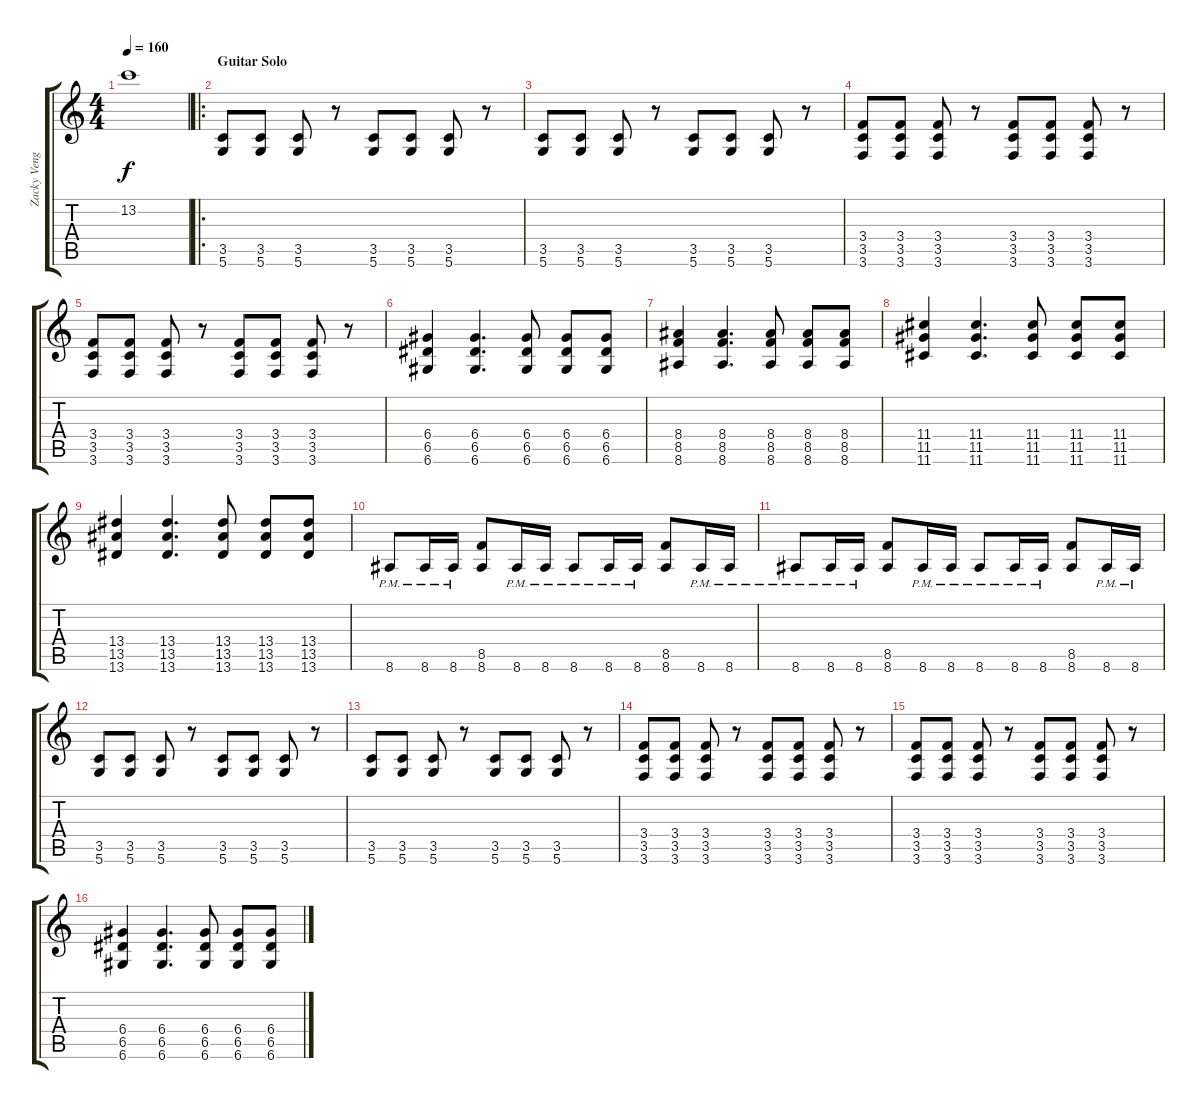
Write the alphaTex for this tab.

\track ("Zacky Vengeance" "Zacky Veng") {instrument overdrivenguitar}
\staff {score tabs}
\tuning (E4 B3 G3 D3 A2 D2) {hide}
\ts (4 4)
\tempo 160
\clef g2
\ks c
13.2{t}.1{dy f} |
\ro
\section ("" "Guitar Solo")
(3.5 5.6).8 (3.5 5.6).8 (3.5 5.6).8 r.8 (3.5 5.6).8 (3.5 5.6).8 (3.5 5.6).8 r.8 |
(3.5 5.6).8 (3.5 5.6).8 (3.5 5.6).8 r.8 (3.5 5.6).8 (3.5 5.6).8 (3.5 5.6).8 r.8 |
(3.4 3.5 3.6).8 (3.4 3.5 3.6).8 (3.4 3.5 3.6).8 r.8 (3.4 3.5 3.6).8 (3.4 3.5 3.6).8 (3.4 3.5 3.6).8 r.8 |
(3.4 3.5 3.6).8 (3.4 3.5 3.6).8 (3.4 3.5 3.6).8 r.8 (3.4 3.5 3.6).8 (3.4 3.5 3.6).8 (3.4 3.5 3.6).8 r.8 |
(6.4 6.5 6.6).4 (6.4 6.5 6.6).4{d} (6.4 6.5 6.6).8 (6.4 6.5 6.6).8 (6.4 6.5 6.6).8 |
(8.4 8.5 8.6).4 (8.4 8.5 8.6).4{d} (8.4 8.5 8.6).8 (8.4 8.5 8.6).8 (8.4 8.5 8.6).8 |
(11.4 11.5 11.6).4 (11.4 11.5 11.6).4{d} (11.4 11.5 11.6).8 (11.4 11.5 11.6).8 (11.4 11.5 11.6).8 |
(13.4 13.5 13.6).4 (13.4 13.5 13.6).4{d} (13.4 13.5 13.6).8 (13.4 13.5 13.6).8 (13.4 13.5 13.6).8 |
8.6{pm}.8 8.6{pm}.16 8.6{pm}.16 (8.5 8.6).8 8.6{pm}.16 8.6{pm}.16 8.6{pm}.8 8.6{pm}.16 8.6{pm}.16 (8.5 8.6).8 8.6{pm}.16 8.6{pm}.16 |
8.6{pm}.8 8.6{pm}.16 8.6{pm}.16 (8.5 8.6).8 8.6{pm}.16 8.6{pm}.16 8.6{pm}.8 8.6{pm}.16 8.6{pm}.16 (8.5 8.6).8 8.6{pm}.16 8.6{pm}.16 |
(3.5 5.6).8 (3.5 5.6).8 (3.5 5.6).8 r.8 (3.5 5.6).8 (3.5 5.6).8 (3.5 5.6).8 r.8 |
(3.5 5.6).8 (3.5 5.6).8 (3.5 5.6).8 r.8 (3.5 5.6).8 (3.5 5.6).8 (3.5 5.6).8 r.8 |
(3.4 3.5 3.6).8 (3.4 3.5 3.6).8 (3.4 3.5 3.6).8 r.8 (3.4 3.5 3.6).8 (3.4 3.5 3.6).8 (3.4 3.5 3.6).8 r.8 |
(3.4 3.5 3.6).8 (3.4 3.5 3.6).8 (3.4 3.5 3.6).8 r.8 (3.4 3.5 3.6).8 (3.4 3.5 3.6).8 (3.4 3.5 3.6).8 r.8 |
(6.4 6.5 6.6).4 (6.4 6.5 6.6).4{d} (6.4 6.5 6.6).8 (6.4 6.5 6.6).8 (6.4 6.5 6.6).8
